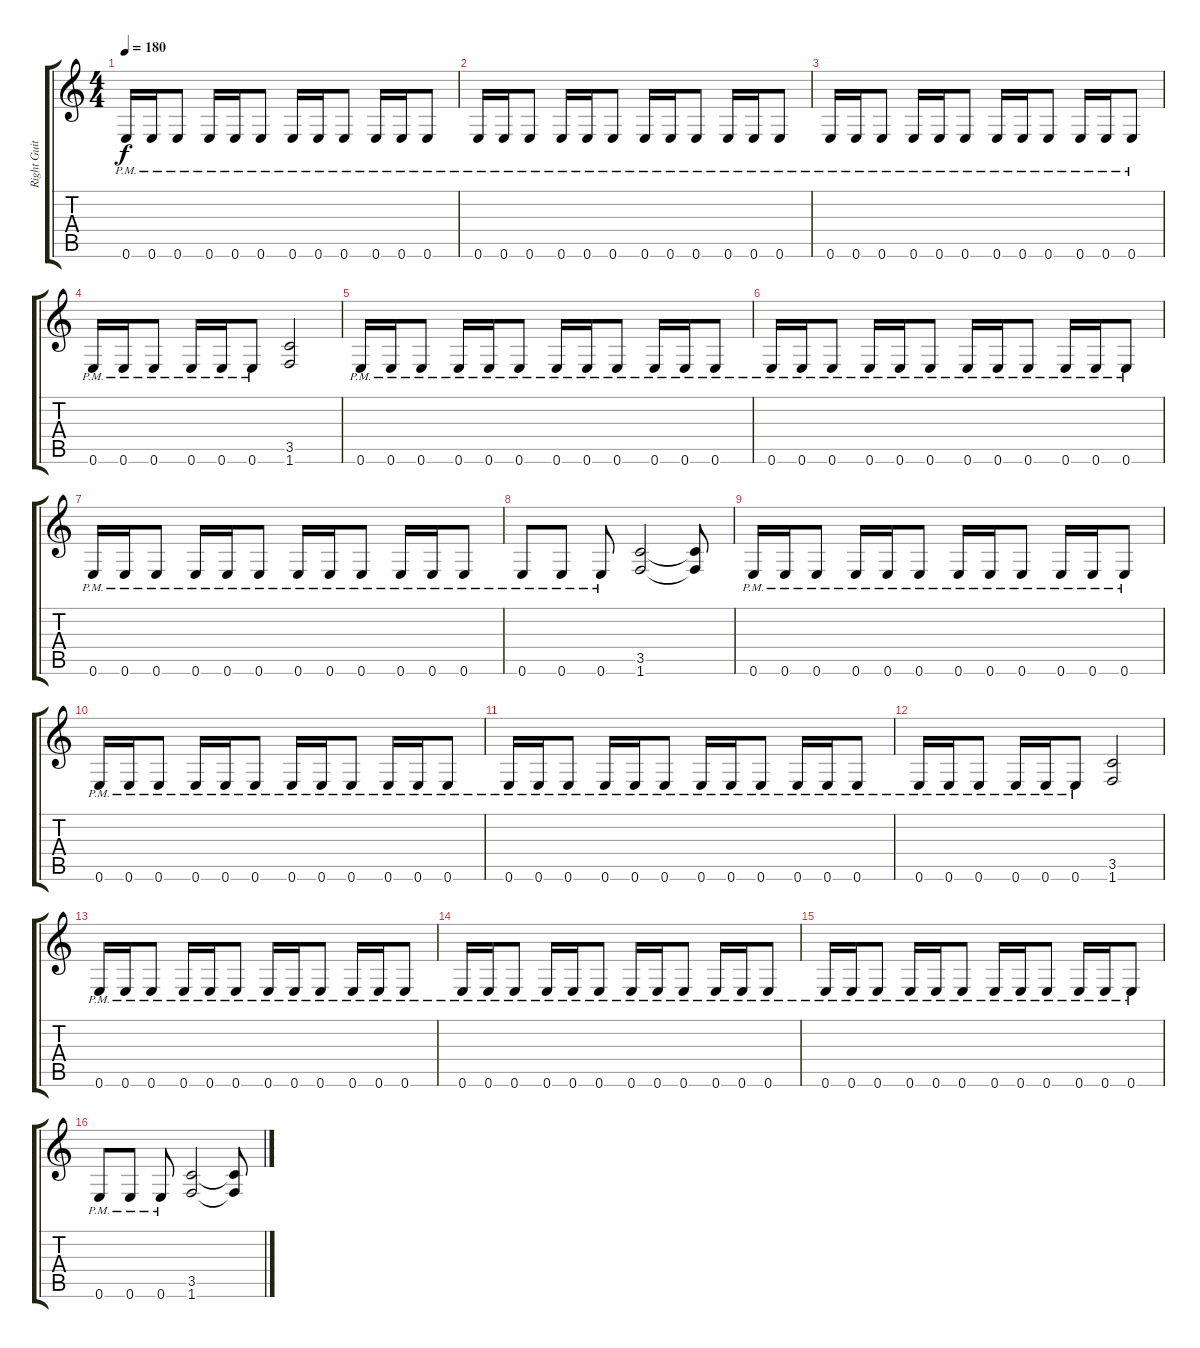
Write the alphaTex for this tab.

\track ("Right Guitar" "Right Guit") {instrument overdrivenguitar}
\staff {score tabs}
\tuning (E4 B3 G3 D3 A2 E2) {hide}
\ts (4 4)
\tempo 180
\clef g2
\ks c
0.6{pm}.16{dy f} 0.6{pm}.16 0.6{pm}.8 0.6{pm}.16 0.6{pm}.16 0.6{pm}.8 0.6{pm}.16 0.6{pm}.16 0.6{pm}.8 0.6{pm}.16 0.6{pm}.16 0.6{pm}.8 |
0.6{pm}.16 0.6{pm}.16 0.6{pm}.8 0.6{pm}.16 0.6{pm}.16 0.6{pm}.8 0.6{pm}.16 0.6{pm}.16 0.6{pm}.8 0.6{pm}.16 0.6{pm}.16 0.6{pm}.8 |
0.6{pm}.16 0.6{pm}.16 0.6{pm}.8 0.6{pm}.16 0.6{pm}.16 0.6{pm}.8 0.6{pm}.16 0.6{pm}.16 0.6{pm}.8 0.6{pm}.16 0.6{pm}.16 0.6{pm}.8 |
0.6{pm}.16 0.6{pm}.16 0.6{pm}.8 0.6{pm}.16 0.6{pm}.16 0.6{pm}.8 (3.5 1.6).2 |
0.6{pm}.16 0.6{pm}.16 0.6{pm}.8 0.6{pm}.16 0.6{pm}.16 0.6{pm}.8 0.6{pm}.16 0.6{pm}.16 0.6{pm}.8 0.6{pm}.16 0.6{pm}.16 0.6{pm}.8 |
0.6{pm}.16 0.6{pm}.16 0.6{pm}.8 0.6{pm}.16 0.6{pm}.16 0.6{pm}.8 0.6{pm}.16 0.6{pm}.16 0.6{pm}.8 0.6{pm}.16 0.6{pm}.16 0.6{pm}.8 |
0.6{pm}.16 0.6{pm}.16 0.6{pm}.8 0.6{pm}.16 0.6{pm}.16 0.6{pm}.8 0.6{pm}.16 0.6{pm}.16 0.6{pm}.8 0.6{pm}.16 0.6{pm}.16 0.6{pm}.8 |
0.6{pm}.8 0.6{pm}.8 0.6{pm}.8 (3.5 1.6).2 (3.5{t} 1.6{t}).8 |
0.6{pm}.16 0.6{pm}.16 0.6{pm}.8 0.6{pm}.16 0.6{pm}.16 0.6{pm}.8 0.6{pm}.16 0.6{pm}.16 0.6{pm}.8 0.6{pm}.16 0.6{pm}.16 0.6{pm}.8 |
0.6{pm}.16 0.6{pm}.16 0.6{pm}.8 0.6{pm}.16 0.6{pm}.16 0.6{pm}.8 0.6{pm}.16 0.6{pm}.16 0.6{pm}.8 0.6{pm}.16 0.6{pm}.16 0.6{pm}.8 |
0.6{pm}.16 0.6{pm}.16 0.6{pm}.8 0.6{pm}.16 0.6{pm}.16 0.6{pm}.8 0.6{pm}.16 0.6{pm}.16 0.6{pm}.8 0.6{pm}.16 0.6{pm}.16 0.6{pm}.8 |
0.6{pm}.16 0.6{pm}.16 0.6{pm}.8 0.6{pm}.16 0.6{pm}.16 0.6{pm}.8 (3.5 1.6).2 |
0.6{pm}.16 0.6{pm}.16 0.6{pm}.8 0.6{pm}.16 0.6{pm}.16 0.6{pm}.8 0.6{pm}.16 0.6{pm}.16 0.6{pm}.8 0.6{pm}.16 0.6{pm}.16 0.6{pm}.8 |
0.6{pm}.16 0.6{pm}.16 0.6{pm}.8 0.6{pm}.16 0.6{pm}.16 0.6{pm}.8 0.6{pm}.16 0.6{pm}.16 0.6{pm}.8 0.6{pm}.16 0.6{pm}.16 0.6{pm}.8 |
0.6{pm}.16 0.6{pm}.16 0.6{pm}.8 0.6{pm}.16 0.6{pm}.16 0.6{pm}.8 0.6{pm}.16 0.6{pm}.16 0.6{pm}.8 0.6{pm}.16 0.6{pm}.16 0.6{pm}.8 |
0.6{pm}.8 0.6{pm}.8 0.6{pm}.8 (3.5 1.6).2 (3.5{t} 1.6{t}).8
